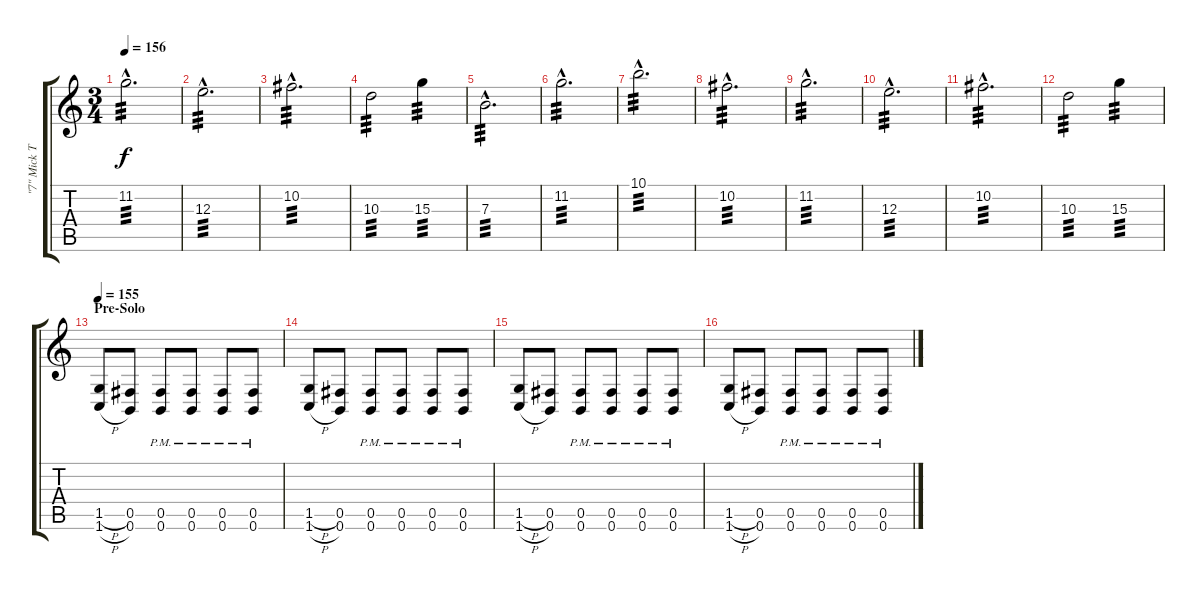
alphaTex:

\track ("\"7\" Mick Thompson (Guitar 1)" "\"7\" Mick T") {instrument distortionguitar}
\staff {score tabs}
\tuning (Db4 Ab3 E3 B2 Gb2 B1) {hide}
\ts (3 4)
\tempo 156
\clef g2
\ks c
11.2{hac}.2{d tp 3 dy f} |
12.3{hac}.2{d tp 3} |
10.2{hac}.2{d tp 3} |
10.3.2{tp 3} 15.3.4{tp 3} |
7.3{hac}.2{d tp 3} |
11.2{hac}.2{d tp 3} |
10.1{hac}.2{d tp 3} |
10.2{hac}.2{d tp 3} |
11.2{hac}.2{d tp 3} |
12.3{hac}.2{d tp 3} |
10.2{hac}.2{d tp 3} |
10.3.2{tp 3} 15.3.4{tp 3} |
\section ("" "Pre-Solo")
\tempo 155
(1.5{h} 1.6{h}).8 (0.5 0.6).8 (0.5{pm} 0.6).8 (0.5{pm} 0.6).8 (0.5{pm} 0.6).8 (0.5{pm} 0.6).8 |
(1.5{h} 1.6{h}).8 (0.5 0.6).8 (0.5{pm} 0.6).8 (0.5{pm} 0.6).8 (0.5{pm} 0.6).8 (0.5{pm} 0.6).8 |
(1.5{h} 1.6{h}).8 (0.5 0.6).8 (0.5{pm} 0.6).8 (0.5{pm} 0.6).8 (0.5{pm} 0.6).8 (0.5{pm} 0.6).8 |
(1.5{h} 1.6{h}).8 (0.5 0.6).8 (0.5{pm} 0.6).8 (0.5{pm} 0.6).8 (0.5{pm} 0.6).8 (0.5{pm} 0.6).8
